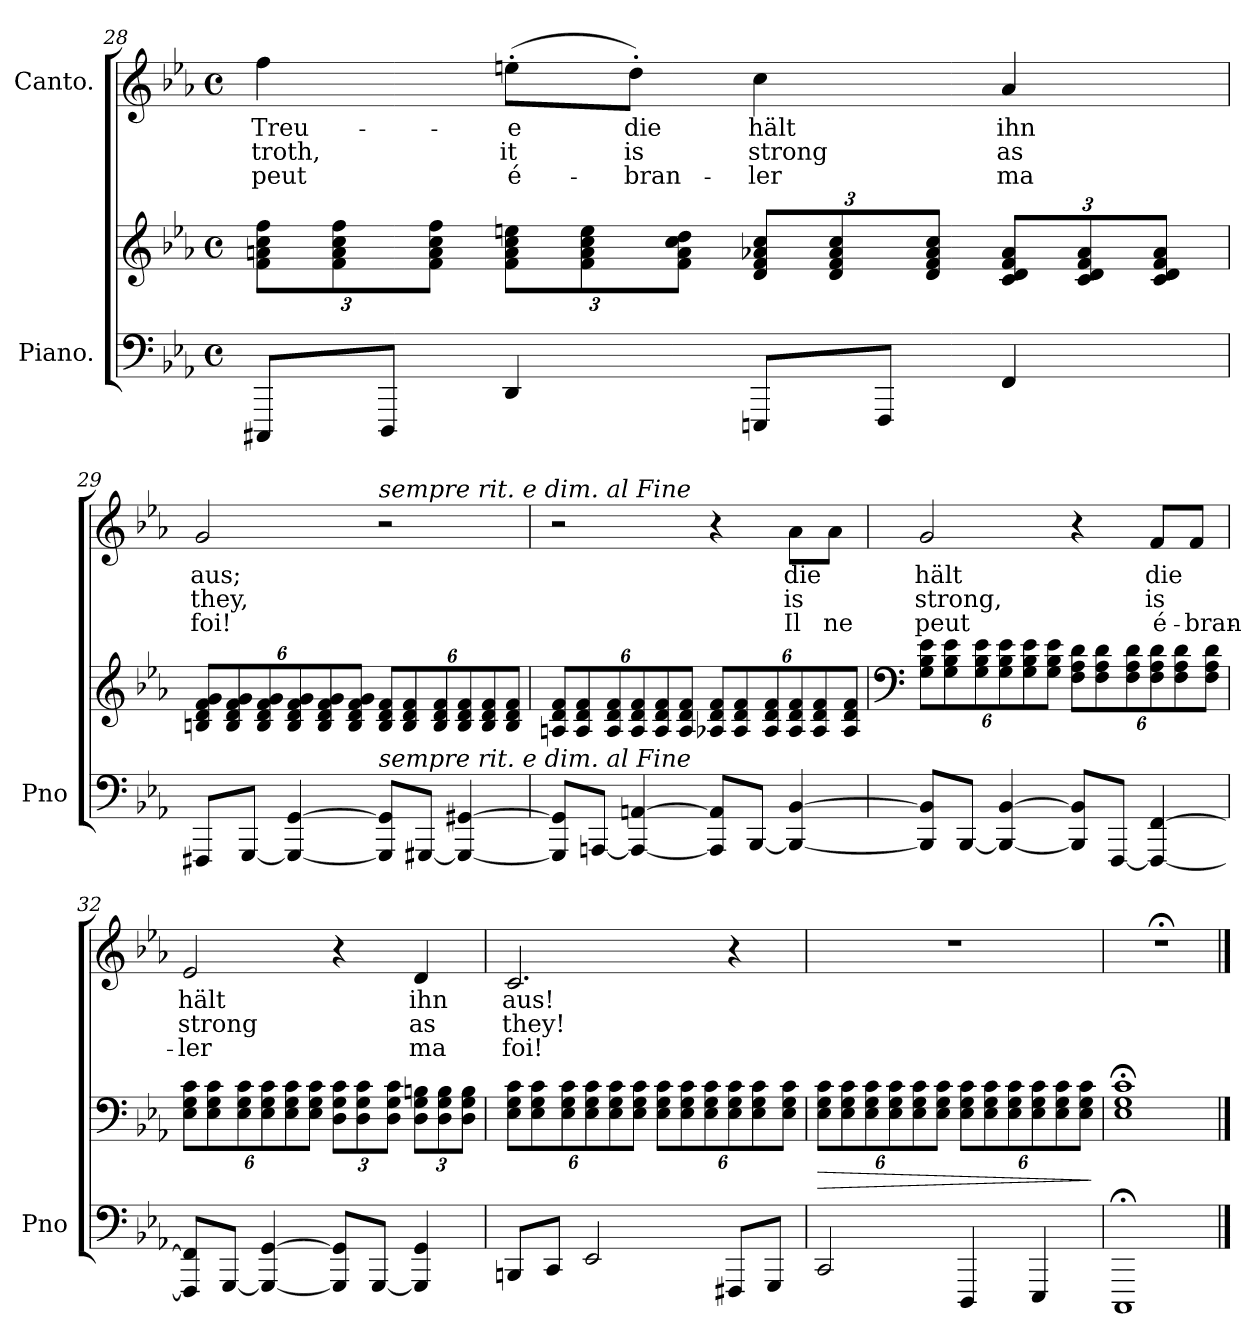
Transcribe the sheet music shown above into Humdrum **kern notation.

**kern	**kern	**dynam	**kern	**text	**text	**text
*part2	*part2	*part2	*part1	*part1	*part1	*part1
*staff3	*staff2	*staff2/3	*staff1	*staff1	*staff1	*staff1
*I"Piano.	*	*	*I"Canto.	*	*	*
*I'Pno	*	*	*	*	*	*
*clefF4	*clefG2	*	*clefG2	*	*	*
*k[b-e-a-]	*k[b-e-a-]	*	*k[b-e-a-]	*	*	*
*M4/4	*M4/4	*	*M4/4	*	*	*
*met(c)	*met(c)	*	*met(c)	*	*	*
*	*Xbrackettup	*	*	*	*	*
=28	=28	=28	=28	=28	=28	=28
!	!	!	!	!LO:LY:b	!LO:LY:b	!LO:LY:b
8CCC#X/L	12f\ 12an\ 12cc\ 12ff\L	.	4ff\	Treu-	troth,	peut
.	12f\ 12a\ 12cc\ 12ff\	.	.	.	.	.
8DDD/J	.	.	.	.	.	.
.	12f\ 12a\ 12cc\ 12ff\J	.	.	.	.	.
!	!	!	!	!LO:LY:b	!LO:LY:b	!LO:LY:b
4DD/	12f\ 12a\ 12cc\ 12een\L	.	(>8een'\L	-e	it	é-
.	12f\ 12a\ 12cc\ 12ee\	.	.	.	.	.
!	!	!	!	!LO:LY:b	!LO:LY:b	!LO:LY:b
.	.	.	8dd'\J)	die	is	-bran-
.	12f\ 12a\ 12cc\ 12dd\J	.	.	.	.	.
!	!	!	!	!LO:LY:b	!LO:LY:b	!LO:LY:b
8EEEn/L	12d/ 12f/ 12a-X/ 12cc/L	.	4cc\	hält	strong	-ler
.	12d/ 12f/ 12a-/ 12cc/	.	.	.	.	.
8FFF/J	.	.	.	.	.	.
.	12d/ 12f/ 12a-/ 12cc/J	.	.	.	.	.
!	!	!	!	!LO:LY:b	!LO:LY:b	!LO:LY:b
4FF/	12c/ 12d/ 12f/ 12a-/L	.	4a-/	ihn	as	ma
.	12c/ 12d/ 12f/ 12a-/	.	.	.	.	.
.	12c/ 12d/ 12f/ 12a-/J	.	.	.	.	.
!!LO:PB:g=z
=29	=29	=29	=29	=29	=29	=29
!	!	!	!	!LO:LY:b	!LO:LY:b	!LO:LY:b
8FFF#X/L	12Bn/ 12d/ 12f/ 12g/L	.	2g/	aus;	they,	foi!
.	12B/ 12d/ 12f/ 12g/	.	.	.	.	.
[8GGG/J	.	.	.	.	.	.
.	12B/ 12d/ 12f/ 12g/	.	.	.	.	.
4GGG/_ [4GG/	12B/ 12d/ 12f/ 12g/	.	.	.	.	.
.	12B/ 12d/ 12f/ 12g/	.	.	.	.	.
.	12B/ 12d/ 12f/ 12g/J	.	.	.	.	.
!	!	!	!LO:TX:a:i:t=sempre rit. e dim. al Fine	!	!	!
!LO:TX:a:i:t=sempre rit. e dim. al Fine	!	!	!	!	!	!
8GGG/] 8GG/]L	12B/ 12d/ 12f/L	.	2r	.	.	.
.	12B/ 12d/ 12f/	.	.	.	.	.
[8GGG#X/J	.	.	.	.	.	.
.	12B/ 12d/ 12f/	.	.	.	.	.
4GGG#/_ [4GG#X/	12B/ 12d/ 12f/	.	.	.	.	.
.	12B/ 12d/ 12f/	.	.	.	.	.
.	12B/ 12d/ 12f/J	.	.	.	.	.
=30	=30	=30	=30	=30	=30	=30
8GGG#/] 8GG#/]L	12An/ 12d/ 12f/L	.	2r	.	.	.
.	12A/ 12d/ 12f/	.	.	.	.	.
[8AAAn/J	.	.	.	.	.	.
.	12A/ 12d/ 12f/	.	.	.	.	.
4AAA/_ [4AAn/	12A/ 12d/ 12f/	.	.	.	.	.
.	12A/ 12d/ 12f/	.	.	.	.	.
.	12A/ 12d/ 12f/J	.	.	.	.	.
8AAA/] 8AA/]L	12A-X/ 12d/ 12f/L	.	4r	.	.	.
.	12A-/ 12d/ 12f/	.	.	.	.	.
[8BBB-/J	.	.	.	.	.	.
.	12A-/ 12d/ 12f/	.	.	.	.	.
!	!	!	!	!LO:LY:b	!LO:LY:b	!LO:LY:b
4BBB-/_ [4BB-/	12A-/ 12d/ 12f/	.	8a-\L	die	is	Il
.	12A-/ 12d/ 12f/	.	.	.	.	.
!	!	!	!	!	!	!LO:LY:b
.	.	.	8a-!\J	.	.	ne
.	12A-/ 12d/ 12f/J	.	.	.	.	.
!!LO:LB:g=z
=31	=31	=31	=31	=31	=31	=31
*	*clefF4	*	*	*	*	*
!	!	!	!	!LO:LY:b	!LO:LY:b	!LO:LY:b
8BBB-/] 8BB-/]L	12G\ 12B-\ 12e-\L	.	2g/	hält	strong,	peut
.	12G\ 12B-\ 12e-\	.	.	.	.	.
[8BBB-/J	.	.	.	.	.	.
.	12G\ 12B-\ 12e-\	.	.	.	.	.
4BBB-/_ [4BB-/	12G\ 12B-\ 12e-\	.	.	.	.	.
.	12G\ 12B-\ 12e-\	.	.	.	.	.
.	12G\ 12B-\ 12e-\J	.	.	.	.	.
8BBB-/] 8BB-/]L	12F\ 12A-\ 12d\L	.	4r	.	.	.
.	12F\ 12A-\ 12d\	.	.	.	.	.
[8FFF/J	.	.	.	.	.	.
.	12F\ 12A-\ 12d\	.	.	.	.	.
!	!	!	!	!LO:LY:b	!LO:LY:b	!LO:LY:b
4FFF/_ [4FF/	12F\ 12A-\ 12d\	.	8f/L	die	is	é-
.	12F\ 12A-\ 12d\	.	.	.	.	.
!	!	!	!	!	!	!LO:LY:b
.	.	.	8f/J	.	.	-bran-
.	12F\ 12A-\ 12d\J	.	.	.	.	.
=32	=32	=32	=32	=32	=32	=32
!	!	!	!	!LO:LY:b	!LO:LY:b	!LO:LY:b
8FFF/] 8FF/]L	12E-\ 12G\ 12c\L	.	2e-/	hält	strong	-ler
.	12E-\ 12G\ 12c\	.	.	.	.	.
[8GGG/J	.	.	.	.	.	.
.	12E-\ 12G\ 12c\	.	.	.	.	.
4GGG/_ [4GG/	12E-\ 12G\ 12c\	.	.	.	.	.
.	12E-\ 12G\ 12c\	.	.	.	.	.
.	12E-\ 12G\ 12c\J	.	.	.	.	.
8GGG/] 8GG/]L	12D\ 12G\ 12c\L	.	4r	.	.	.
.	12D\ 12G\ 12c\	.	.	.	.	.
[8GGG/J	.	.	.	.	.	.
.	12D\ 12G\ 12c\J	.	.	.	.	.
!	!	!	!	!LO:LY:b	!LO:LY:b	!LO:LY:b
4GGG/] 4GG/	12D\ 12G\ 12Bn\L	.	4d/	ihn	as	ma
.	12D\ 12G\ 12B\	.	.	.	.	.
.	12D\ 12G\ 12B\J	.	.	.	.	.
!!LO:LB:g=z
=33	=33	=33	=33	=33	=33	=33
!	!	!	!	!LO:LY:b	!LO:LY:b	!LO:LY:b
8BBBn/L	12E-\ 12G\ 12c\L	.	2.c/	aus!	they!	foi!
.	12E-\ 12G\ 12c\	.	.	.	.	.
8CC/J	.	.	.	.	.	.
.	12E-\ 12G\ 12c\	.	.	.	.	.
2EE-/	12E-\ 12G\ 12c\	.	.	.	.	.
.	12E-\ 12G\ 12c\	.	.	.	.	.
.	12E-\ 12G\ 12c\J	.	.	.	.	.
.	12E-\ 12G\ 12c\L	.	.	.	.	.
.	12E-\ 12G\ 12c\	.	.	.	.	.
.	12E-\ 12G\ 12c\	.	.	.	.	.
8FFF#X/L	12E-\ 12G\ 12c\	.	4r	.	.	.
.	12E-\ 12G\ 12c\	.	.	.	.	.
8GGG/J	.	.	.	.	.	.
.	12E-\ 12G\ 12c\J	.	.	.	.	.
=34	=34	=34	=34	=34	=34	=34
!	!	!LO:HP:b	!	!	!	!
2CC/	12E-\ 12G\ 12c\L	>	1r	.	.	.
.	12E-\ 12G\ 12c\	.	.	.	.	.
.	12E-\ 12G\ 12c\	.	.	.	.	.
.	12E-\ 12G\ 12c\	.	.	.	.	.
.	12E-\ 12G\ 12c\	.	.	.	.	.
.	12E-\ 12G\ 12c\J	.	.	.	.	.
4DDD/	12E-\ 12G\ 12c\L	.	.	.	.	.
.	12E-\ 12G\ 12c\	.	.	.	.	.
.	12E-\ 12G\ 12c\	.	.	.	.	.
4EEE-/	12E-\ 12G\ 12c\	.	.	.	.	.
.	12E-\ 12G\ 12c\	.	.	.	.	.
.	12E-\ 12G\ 12c\J	.	.	.	.	.
.	.	]	.	.	.	.
=35	=35	=35	=35	=35	=35	=35
1CCC;	1E-;< 1G;< 1c;<	.	1r;<	.	.	.
==	==	==	==	==	==	==
*-	*-	*-	*-	*-	*-	*-
